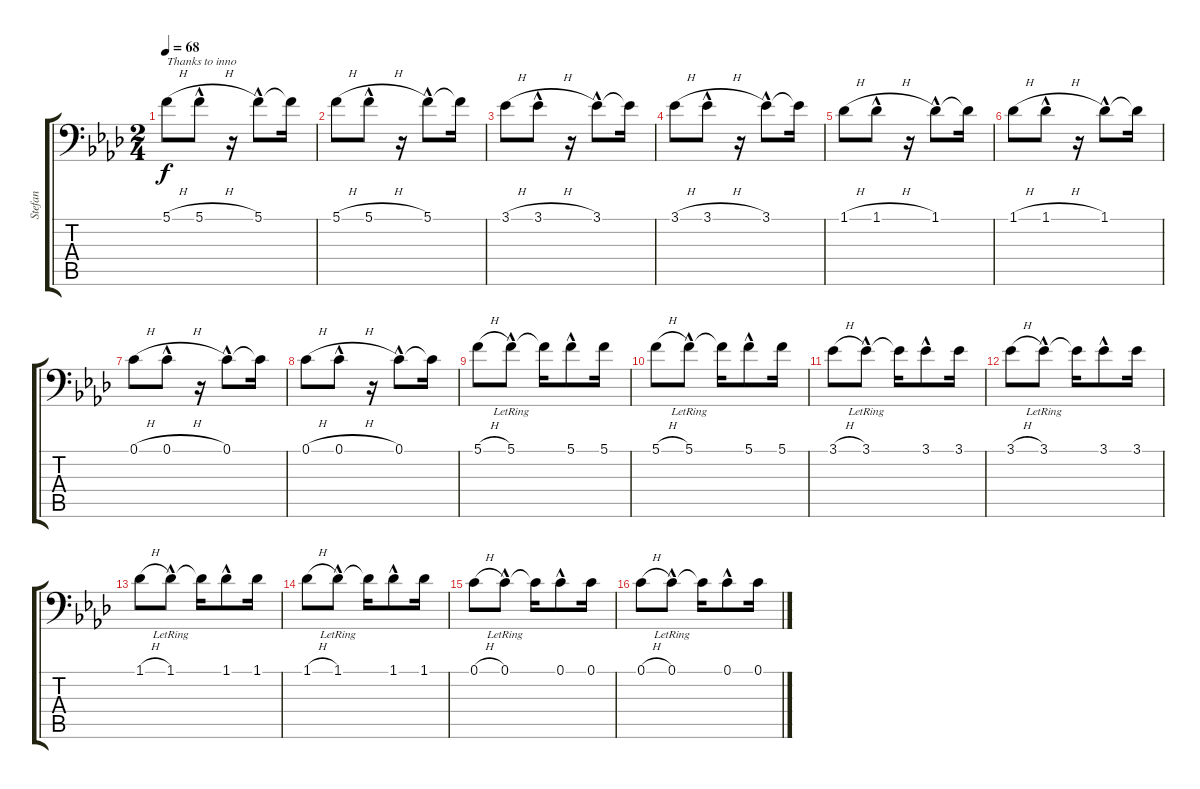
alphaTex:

\track ("Stefan" "Stefan") {instrument electricbassfinger}
\staff {score tabs}
\tuning (C3 G2 D2 A1 E1 B0) {hide}
\ts (2 4)
\tempo 68
\clef f4
\ks fminor
5.1{h}.8{txt "Thanks to inno" dy f instrument electricbassfinger} 5.1{h hac}.8 r.16 5.1{hac}.8 5.1{t}.16 |
5.1{h}.8 5.1{h hac}.8 r.16 5.1{hac}.8 5.1{t}.16 |
3.1{h}.8 3.1{h hac}.8 r.16 3.1{hac}.8 3.1{t}.16 |
3.1{h}.8 3.1{h hac}.8 r.16 3.1{hac}.8 3.1{t}.16 |
1.1{h}.8 1.1{h hac}.8 r.16 1.1{hac}.8 1.1{t}.16 |
1.1{h}.8 1.1{h hac}.8 r.16 1.1{hac}.8 1.1{t}.16 |
0.1{h}.8 0.1{h hac}.8 r.16 0.1{hac}.8 0.1{t}.16 |
0.1{h}.8 0.1{h hac}.8 r.16 0.1{hac}.8 0.1{t}.16 |
5.1{h}.8 5.1{hac lr}.8 5.1{t}.16 5.1{hac}.8 5.1.16 |
5.1{h}.8 5.1{hac lr}.8 5.1{t}.16 5.1{hac}.8 5.1.16 |
3.1{h}.8 3.1{hac lr}.8 3.1{t}.16 3.1{hac}.8 3.1.16 |
3.1{h}.8 3.1{hac lr}.8 3.1{t}.16 3.1{hac}.8 3.1.16 |
1.1{h}.8 1.1{hac lr}.8 1.1{t}.16 1.1{hac}.8 1.1.16 |
1.1{h}.8 1.1{hac lr}.8 1.1{t}.16 1.1{hac}.8 1.1.16 |
0.1{h}.8 0.1{hac lr}.8 0.1{t}.16 0.1{hac}.8 0.1.16 |
0.1{h}.8 0.1{hac lr}.8 0.1{t}.16 0.1{hac}.8 0.1.16
